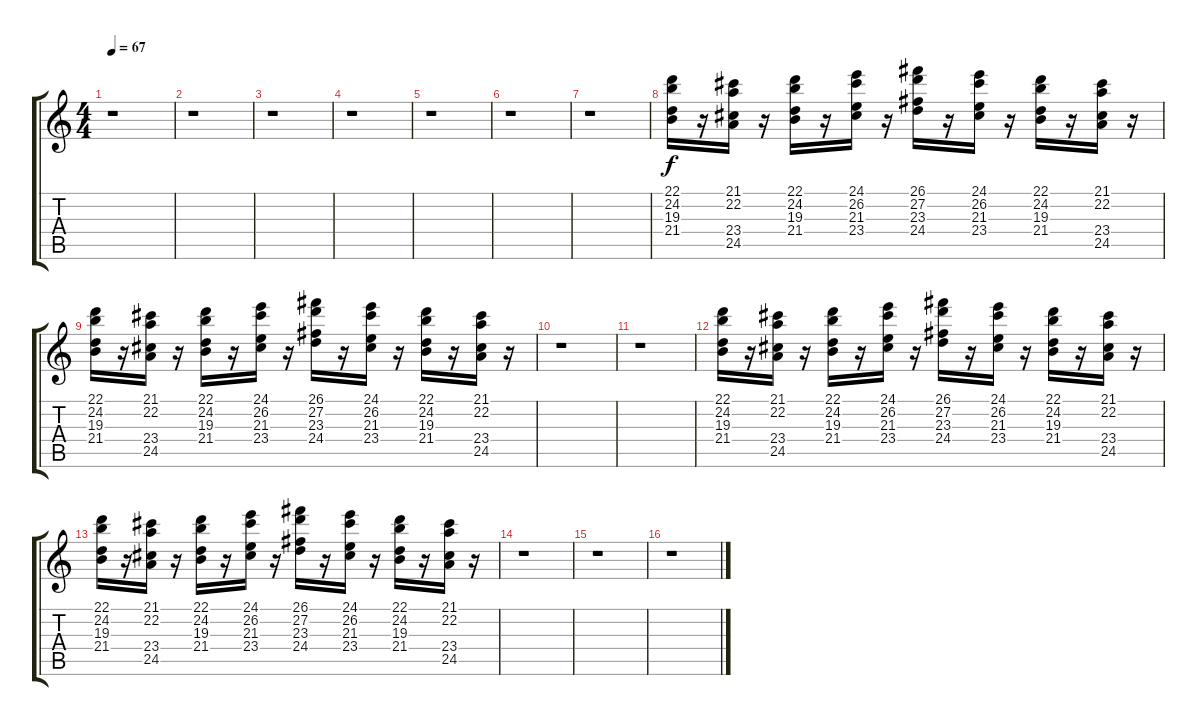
\track "" {instrument lead6voice}
\staff {score tabs}
\tuning (E4 B3 G3 D3 A2 E2) {hide}
\ts (4 4)
\tempo 67
\clef g2
\ks c
r.1{dy f} |
r.1 |
r.1 |
r.1 |
r.1 |
r.1 |
r.1 |
(22.1 24.2 19.3 21.4).16 r.16 (21.1 22.2 23.4 24.5).16 r.16 (22.1 24.2 19.3 21.4).16 r.16 (24.1 26.2 21.3 23.4).16 r.16 (26.1 27.2 23.3 24.4).16 r.16 (24.1 26.2 21.3 23.4).16 r.16 (22.1 24.2 19.3 21.4).16 r.16 (21.1 22.2 23.4 24.5).16 r.16 |
(22.1 24.2 19.3 21.4).16 r.16 (21.1 22.2 23.4 24.5).16 r.16 (22.1 24.2 19.3 21.4).16 r.16 (24.1 26.2 21.3 23.4).16 r.16 (26.1 27.2 23.3 24.4).16 r.16 (24.1 26.2 21.3 23.4).16 r.16 (22.1 24.2 19.3 21.4).16 r.16 (21.1 22.2 23.4 24.5).16 r.16 |
r.1 |
r.1 |
(22.1 24.2 19.3 21.4).16 r.16 (21.1 22.2 23.4 24.5).16 r.16 (22.1 24.2 19.3 21.4).16 r.16 (24.1 26.2 21.3 23.4).16 r.16 (26.1 27.2 23.3 24.4).16 r.16 (24.1 26.2 21.3 23.4).16 r.16 (22.1 24.2 19.3 21.4).16 r.16 (21.1 22.2 23.4 24.5).16 r.16 |
(22.1 24.2 19.3 21.4).16 r.16 (21.1 22.2 23.4 24.5).16 r.16 (22.1 24.2 19.3 21.4).16 r.16 (24.1 26.2 21.3 23.4).16 r.16 (26.1 27.2 23.3 24.4).16 r.16 (24.1 26.2 21.3 23.4).16 r.16 (22.1 24.2 19.3 21.4).16 r.16 (21.1 22.2 23.4 24.5).16 r.16 |
r.1 |
r.1 |
r.1
